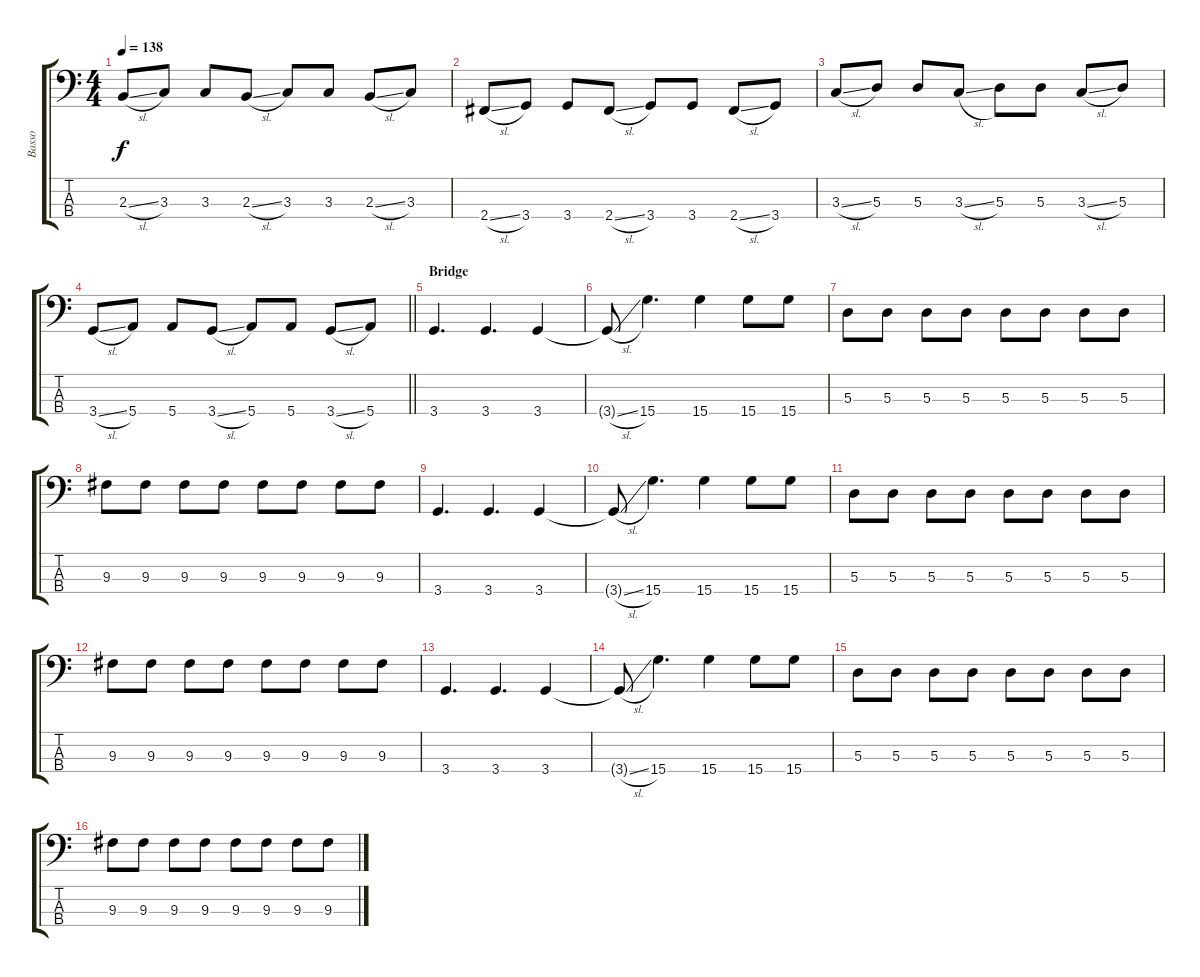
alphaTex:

\track ("Basso" "Basso") {instrument electricbasspick}
\staff {score tabs}
\tuning (G2 D2 A1 E1) {hide}
\ts (4 4)
\tempo 138
\clef f4
\ks c
2.3{sl}.8{dy f} 3.3.8 3.3.8 2.3{sl}.8 3.3.8 3.3.8 2.3{sl}.8 3.3.8 |
2.4{sl}.8 3.4.8 3.4.8 2.4{sl}.8 3.4.8 3.4.8 2.4{sl}.8 3.4.8 |
3.3{sl}.8 5.3.8 5.3.8 3.3{sl}.8 5.3.8 5.3.8 3.3{sl}.8 5.3.8 |
\barLineRight lightlight
3.4{sl}.8 5.4.8 5.4.8 3.4{sl}.8 5.4.8 5.4.8 3.4{sl}.8 5.4.8 |
\section ("" "Bridge")
3.4.4{d} 3.4.4{d} 3.4.4 |
3.4{sl t}.8 15.4.4{d} 15.4.4 15.4.8 15.4.8 |
5.3.8 5.3.8 5.3.8 5.3.8 5.3.8 5.3.8 5.3.8 5.3.8 |
9.3.8 9.3.8 9.3.8 9.3.8 9.3.8 9.3.8 9.3.8 9.3.8 |
3.4.4{d} 3.4.4{d} 3.4.4 |
3.4{sl t}.8 15.4.4{d} 15.4.4 15.4.8 15.4.8 |
5.3.8 5.3.8 5.3.8 5.3.8 5.3.8 5.3.8 5.3.8 5.3.8 |
9.3.8 9.3.8 9.3.8 9.3.8 9.3.8 9.3.8 9.3.8 9.3.8 |
3.4.4{d} 3.4.4{d} 3.4.4 |
3.4{sl t}.8 15.4.4{d} 15.4.4 15.4.8 15.4.8 |
5.3.8 5.3.8 5.3.8 5.3.8 5.3.8 5.3.8 5.3.8 5.3.8 |
9.3.8 9.3.8 9.3.8 9.3.8 9.3.8 9.3.8 9.3.8 9.3.8
